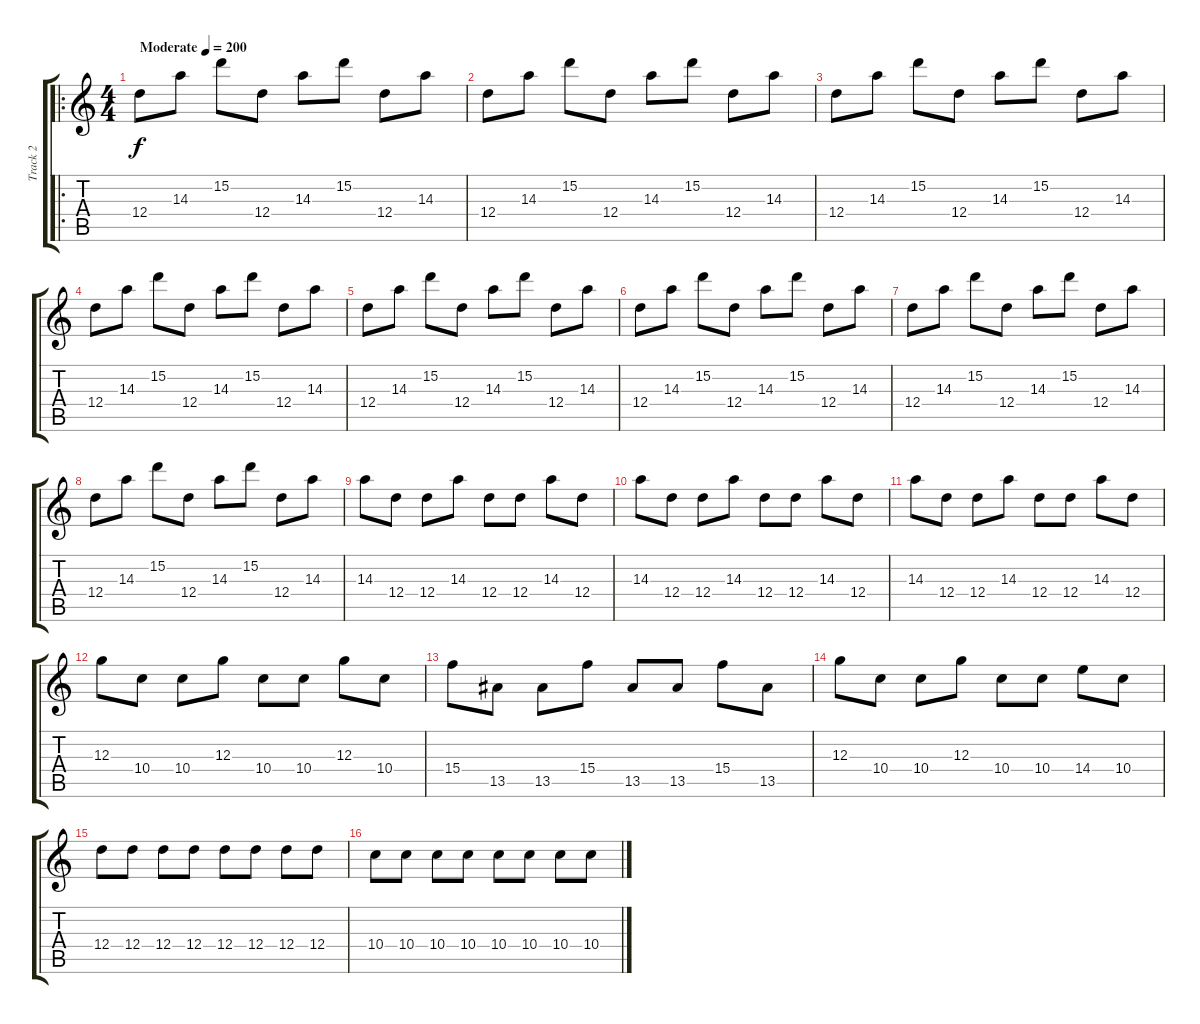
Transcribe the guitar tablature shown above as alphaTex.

\track ("Track 2" "Track 2") {instrument overdrivenguitar}
\staff {score tabs}
\tuning (E4 B3 G3 D3 A2 E2) {hide}
\ro
\ts (4 4)
\tempo (200 "Moderate")
\clef g2
\ks c
12.4.8{dy f instrument overdrivenguitar} 14.3.8 15.2.8 12.4.8 14.3.8 15.2.8 12.4.8 14.3.8 |
12.4.8 14.3.8 15.2.8 12.4.8 14.3.8 15.2.8 12.4.8 14.3.8 |
12.4.8 14.3.8 15.2.8 12.4.8 14.3.8 15.2.8 12.4.8 14.3.8 |
12.4.8 14.3.8 15.2.8 12.4.8 14.3.8 15.2.8 12.4.8 14.3.8 |
12.4.8 14.3.8 15.2.8 12.4.8 14.3.8 15.2.8 12.4.8 14.3.8 |
12.4.8 14.3.8 15.2.8 12.4.8 14.3.8 15.2.8 12.4.8 14.3.8 |
12.4.8 14.3.8 15.2.8 12.4.8 14.3.8 15.2.8 12.4.8 14.3.8 |
12.4.8 14.3.8 15.2.8 12.4.8 14.3.8 15.2.8 12.4.8 14.3.8 |
14.3.8 12.4.8 12.4.8 14.3.8 12.4.8 12.4.8 14.3.8 12.4.8 |
14.3.8 12.4.8 12.4.8 14.3.8 12.4.8 12.4.8 14.3.8 12.4.8 |
14.3.8 12.4.8 12.4.8 14.3.8 12.4.8 12.4.8 14.3.8 12.4.8 |
12.3.8 10.4.8 10.4.8 12.3.8 10.4.8 10.4.8 12.3.8 10.4.8 |
15.4.8 13.5.8 13.5.8 15.4.8 13.5.8 13.5.8 15.4.8 13.5.8 |
12.3.8 10.4.8 10.4.8 12.3.8 10.4.8 10.4.8 14.4.8 10.4.8 |
12.4.8 12.4.8 12.4.8 12.4.8 12.4.8 12.4.8 12.4.8 12.4.8 |
10.4.8 10.4.8 10.4.8 10.4.8 10.4.8 10.4.8 10.4.8 10.4.8
